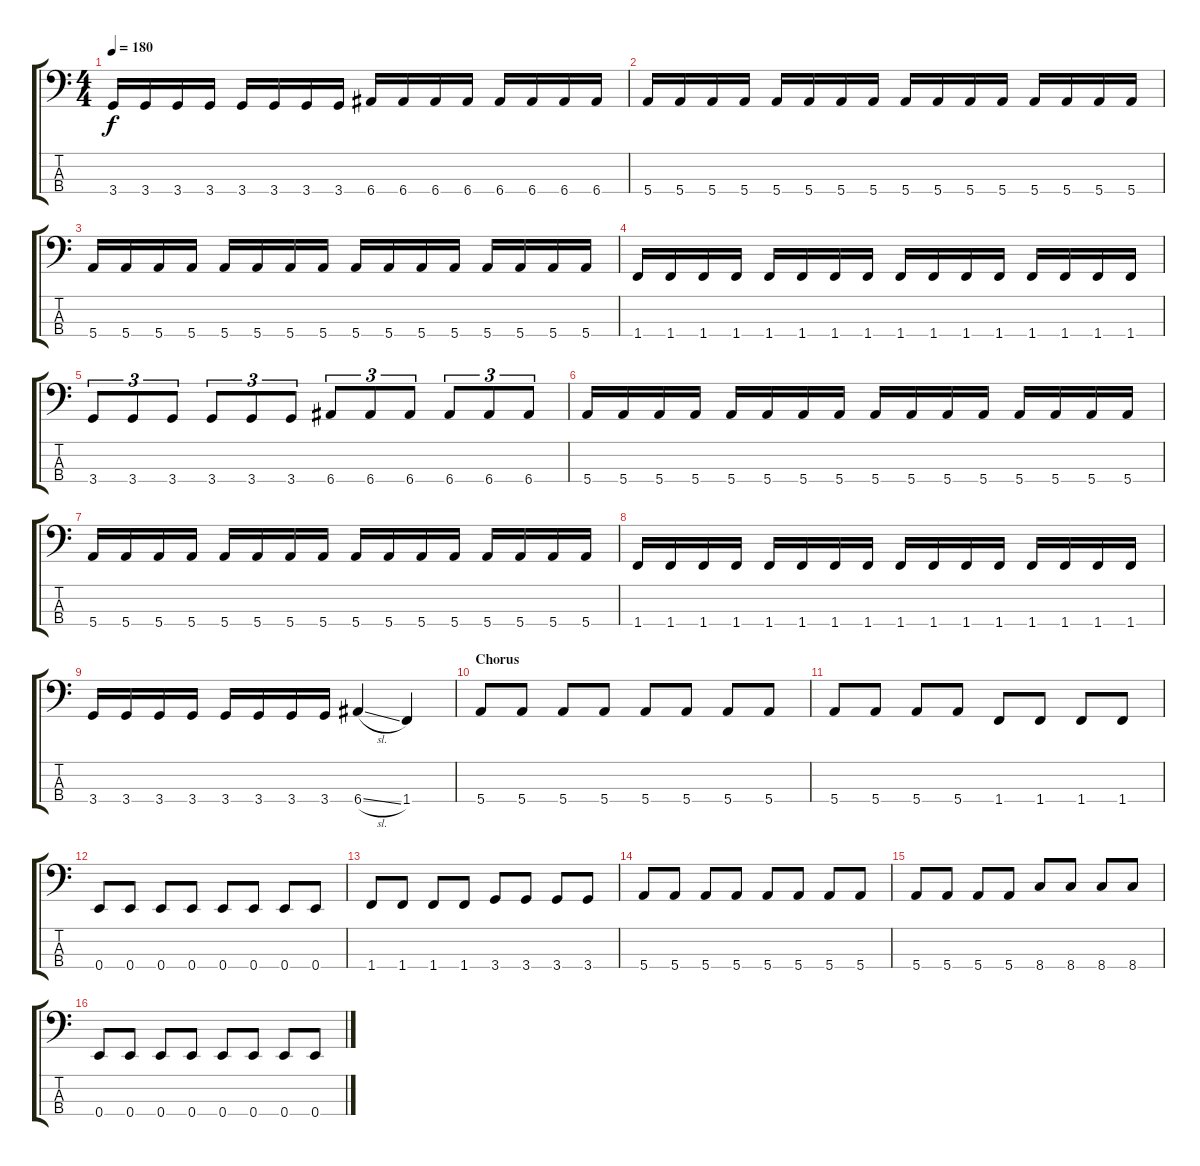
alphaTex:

\track "" {instrument electricbasspick}
\staff {score tabs}
\tuning (G2 D2 A1 E1) {hide}
\ts (4 4)
\tempo 180
\clef f4
\ks c
3.4.16{dy f} 3.4.16 3.4.16 3.4.16 3.4.16 3.4.16 3.4.16 3.4.16 6.4.16 6.4.16 6.4.16 6.4.16 6.4.16 6.4.16 6.4.16 6.4.16 |
5.4.16 5.4.16 5.4.16 5.4.16 5.4.16 5.4.16 5.4.16 5.4.16 5.4.16 5.4.16 5.4.16 5.4.16 5.4.16 5.4.16 5.4.16 5.4.16 |
5.4.16 5.4.16 5.4.16 5.4.16 5.4.16 5.4.16 5.4.16 5.4.16 5.4.16 5.4.16 5.4.16 5.4.16 5.4.16 5.4.16 5.4.16 5.4.16 |
1.4.16 1.4.16 1.4.16 1.4.16 1.4.16 1.4.16 1.4.16 1.4.16 1.4.16 1.4.16 1.4.16 1.4.16 1.4.16 1.4.16 1.4.16 1.4.16 |
3.4.8{tu (3 2)} 3.4.8{tu (3 2)} 3.4.8{tu (3 2)} 3.4.8{tu (3 2)} 3.4.8{tu (3 2)} 3.4.8{tu (3 2)} 6.4.8{tu (3 2)} 6.4.8{tu (3 2)} 6.4.8{tu (3 2)} 6.4.8{tu (3 2)} 6.4.8{tu (3 2)} 6.4.8{tu (3 2)} |
5.4.16 5.4.16 5.4.16 5.4.16 5.4.16 5.4.16 5.4.16 5.4.16 5.4.16 5.4.16 5.4.16 5.4.16 5.4.16 5.4.16 5.4.16 5.4.16 |
5.4.16 5.4.16 5.4.16 5.4.16 5.4.16 5.4.16 5.4.16 5.4.16 5.4.16 5.4.16 5.4.16 5.4.16 5.4.16 5.4.16 5.4.16 5.4.16 |
1.4.16 1.4.16 1.4.16 1.4.16 1.4.16 1.4.16 1.4.16 1.4.16 1.4.16 1.4.16 1.4.16 1.4.16 1.4.16 1.4.16 1.4.16 1.4.16 |
3.4.16 3.4.16 3.4.16 3.4.16 3.4.16 3.4.16 3.4.16 3.4.16 6.4{sl}.4 1.4.4 |
\section ("" "Chorus")
5.4.8 5.4.8 5.4.8 5.4.8 5.4.8 5.4.8 5.4.8 5.4.8 |
5.4.8 5.4.8 5.4.8 5.4.8 1.4.8 1.4.8 1.4.8 1.4.8 |
0.4.8 0.4.8 0.4.8 0.4.8 0.4.8 0.4.8 0.4.8 0.4.8 |
1.4.8 1.4.8 1.4.8 1.4.8 3.4.8 3.4.8 3.4.8 3.4.8 |
5.4.8 5.4.8 5.4.8 5.4.8 5.4.8 5.4.8 5.4.8 5.4.8 |
5.4.8 5.4.8 5.4.8 5.4.8 8.4.8 8.4.8 8.4.8 8.4.8 |
0.4.8 0.4.8 0.4.8 0.4.8 0.4.8 0.4.8 0.4.8 0.4.8
